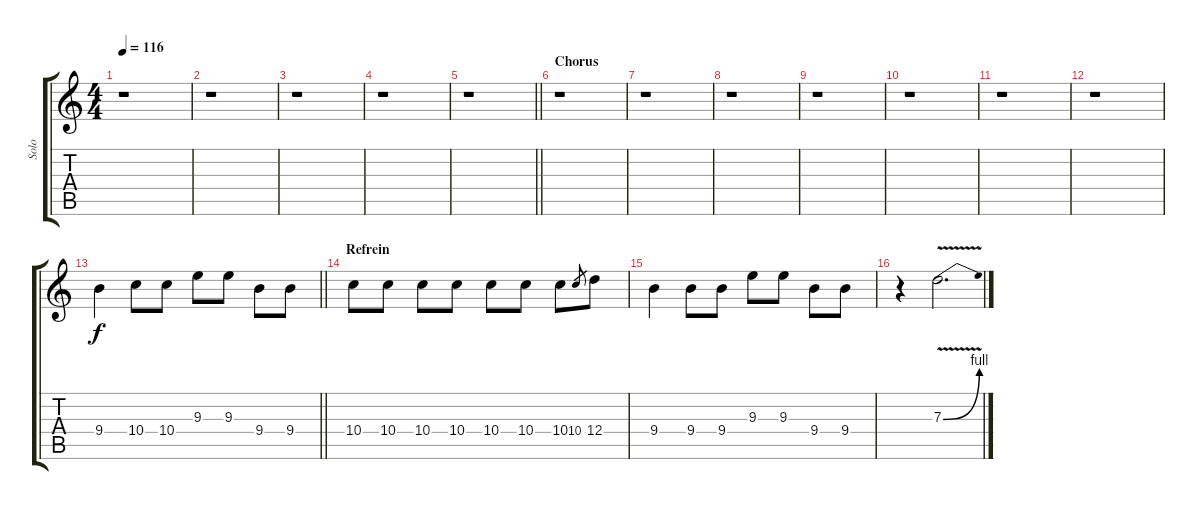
\track ("Solo" "Solo") {instrument distortionguitar}
\staff {score tabs}
\tuning (E4 B3 G3 D3 A2 E2) {hide}
\ts (4 4)
\tempo 116
\clef g2
\ks c
r.1{dy f} |
r.1 |
r.1 |
r.1 |
\barLineRight lightlight
r.1 |
\section ("" "Chorus")
r.1 |
r.1 |
r.1 |
r.1 |
r.1 |
r.1 |
r.1 |
\barLineRight lightlight
9.4.4 10.4.8 10.4.8 9.3.8 9.3.8 9.4.8 9.4.8 |
\section ("" "Refrein")
10.4.8 10.4.8 10.4.8 10.4.8 10.4.8 10.4.8 10.4.8 10.4.8{gr} 12.4.8 |
9.4.4 9.4.8 9.4.8 9.3.8 9.3.8 9.4.8 9.4.8 |
r.4 7.3{be (bend 0 0 60 4) v}.2{d}
